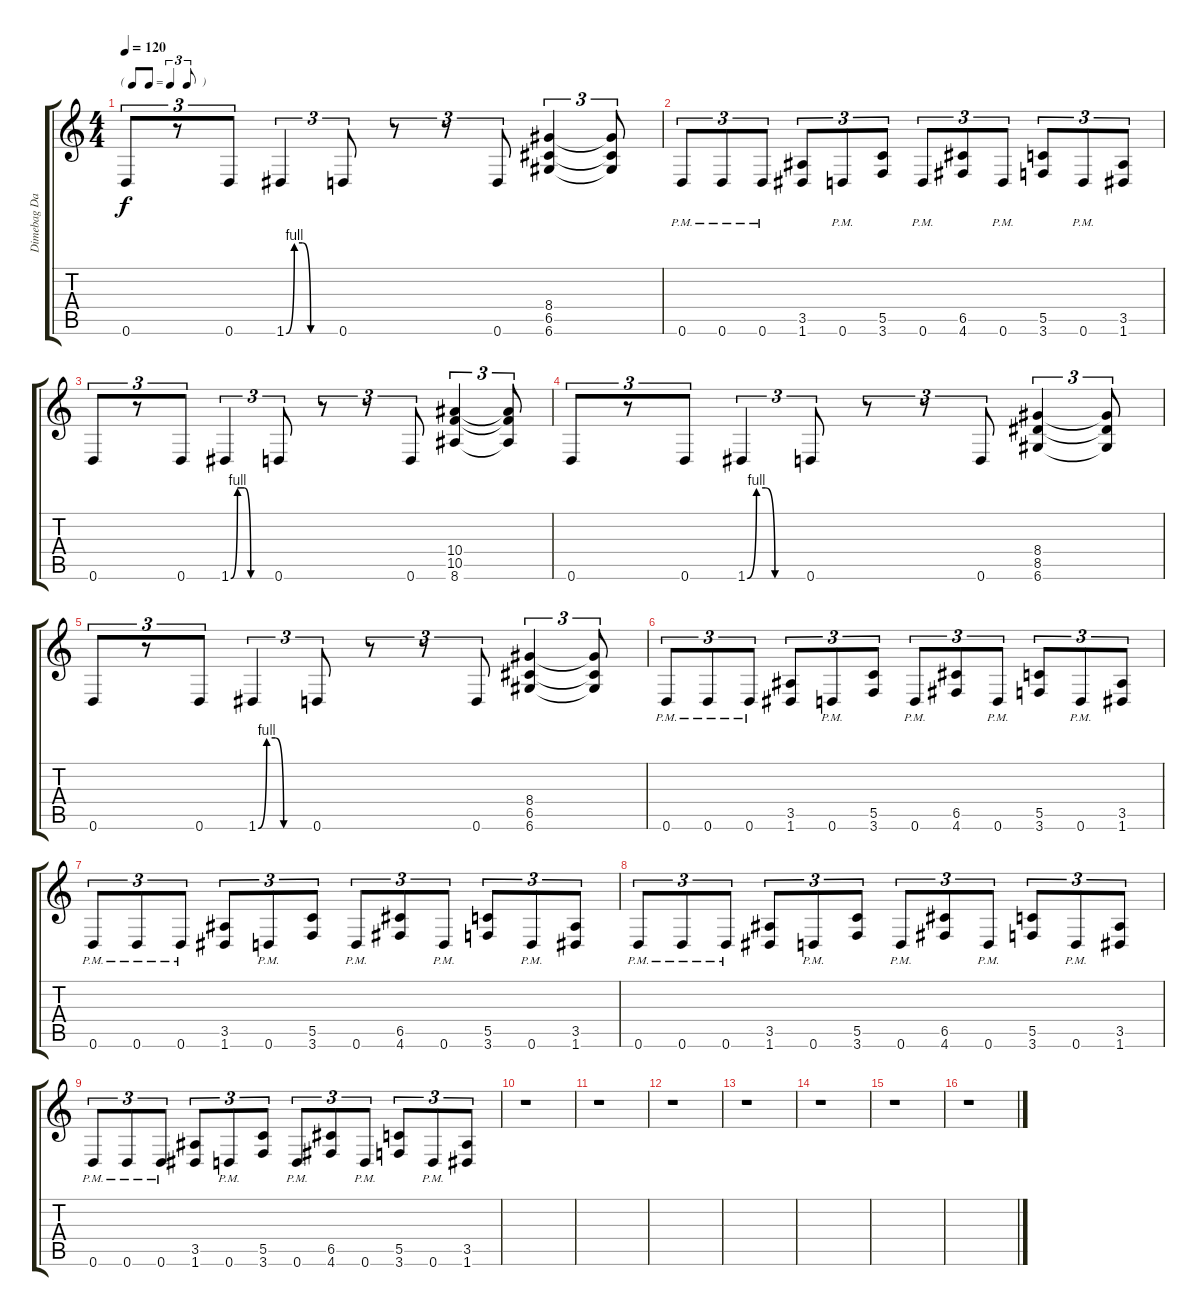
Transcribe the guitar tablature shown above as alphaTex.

\track ("Dimebag Darrell (Disto Gtr)" "Dimebag Da") {instrument distortionguitar}
\staff {score tabs}
\tuning (D4 A3 F3 C3 G2 D2) {hide}
\ts (4 4)
\tf triplet8th
\tempo 120
\clef g2
\ks c
0.6.8{tu (3 2) dy f} r.8{tu (3 2)} 0.6.8{tu (3 2)} 1.6{be (custom 0 0 10 4 20 4 30 0 60 0)}.4{tu (3 2)} 0.6.8{tu (3 2)} r.8{tu (3 2)} r.8{tu (3 2)} 0.6.8{tu (3 2)} (8.4 6.5 6.6).4{tu (3 2)} (8.4{t} 6.5{t} 6.6{t}).8{tu (3 2)} |
0.6{pm}.8{tu (3 2)} 0.6{pm}.8{tu (3 2)} 0.6{pm}.8{tu (3 2)} (3.5 1.6).8{tu (3 2)} 0.6{pm}.8{tu (3 2)} (5.5 3.6).8{tu (3 2)} 0.6{pm}.8{tu (3 2)} (6.5 4.6).8{tu (3 2)} 0.6{pm}.8{tu (3 2)} (5.5 3.6).8{tu (3 2)} 0.6{pm}.8{tu (3 2)} (3.5 1.6).8{tu (3 2)} |
0.6.8{tu (3 2)} r.8{tu (3 2)} 0.6.8{tu (3 2)} 1.6{be (custom 0 0 10 4 20 4 30 0 60 0)}.4{tu (3 2)} 0.6.8{tu (3 2)} r.8{tu (3 2)} r.8{tu (3 2)} 0.6.8{tu (3 2)} (10.4 10.5 8.6).4{tu (3 2)} (10.4{t} 10.5{t} 8.6{t}).8{tu (3 2)} |
0.6.8{tu (3 2)} r.8{tu (3 2)} 0.6.8{tu (3 2)} 1.6{be (custom 0 0 10 4 20 4 30 0 60 0)}.4{tu (3 2)} 0.6.8{tu (3 2)} r.8{tu (3 2)} r.8{tu (3 2)} 0.6.8{tu (3 2)} (8.4 8.5 6.6).4{tu (3 2)} (8.4{t} 8.5{t} 6.6{t}).8{tu (3 2)} |
0.6.8{tu (3 2)} r.8{tu (3 2)} 0.6.8{tu (3 2)} 1.6{be (custom 0 0 10 4 20 4 30 0 60 0)}.4{tu (3 2)} 0.6.8{tu (3 2)} r.8{tu (3 2)} r.8{tu (3 2)} 0.6.8{tu (3 2)} (8.4 6.5 6.6).4{tu (3 2)} (8.4{t} 6.5{t} 6.6{t}).8{tu (3 2)} |
0.6{pm}.8{tu (3 2)} 0.6{pm}.8{tu (3 2)} 0.6{pm}.8{tu (3 2)} (3.5 1.6).8{tu (3 2)} 0.6{pm}.8{tu (3 2)} (5.5 3.6).8{tu (3 2)} 0.6{pm}.8{tu (3 2)} (6.5 4.6).8{tu (3 2)} 0.6{pm}.8{tu (3 2)} (5.5 3.6).8{tu (3 2)} 0.6{pm}.8{tu (3 2)} (3.5 1.6).8{tu (3 2)} |
0.6{pm}.8{tu (3 2)} 0.6{pm}.8{tu (3 2)} 0.6{pm}.8{tu (3 2)} (3.5 1.6).8{tu (3 2)} 0.6{pm}.8{tu (3 2)} (5.5 3.6).8{tu (3 2)} 0.6{pm}.8{tu (3 2)} (6.5 4.6).8{tu (3 2)} 0.6{pm}.8{tu (3 2)} (5.5 3.6).8{tu (3 2)} 0.6{pm}.8{tu (3 2)} (3.5 1.6).8{tu (3 2)} |
0.6{pm}.8{tu (3 2)} 0.6{pm}.8{tu (3 2)} 0.6{pm}.8{tu (3 2)} (3.5 1.6).8{tu (3 2)} 0.6{pm}.8{tu (3 2)} (5.5 3.6).8{tu (3 2)} 0.6{pm}.8{tu (3 2)} (6.5 4.6).8{tu (3 2)} 0.6{pm}.8{tu (3 2)} (5.5 3.6).8{tu (3 2)} 0.6{pm}.8{tu (3 2)} (3.5 1.6).8{tu (3 2)} |
0.6{pm}.8{tu (3 2)} 0.6{pm}.8{tu (3 2)} 0.6{pm}.8{tu (3 2)} (3.5 1.6).8{tu (3 2)} 0.6{pm}.8{tu (3 2)} (5.5 3.6).8{tu (3 2)} 0.6{pm}.8{tu (3 2)} (6.5 4.6).8{tu (3 2)} 0.6{pm}.8{tu (3 2)} (5.5 3.6).8{tu (3 2)} 0.6{pm}.8{tu (3 2)} (3.5 1.6).8{tu (3 2)} |
r.1 |
r.1 |
r.1 |
r.1 |
r.1 |
r.1 |
r.1
